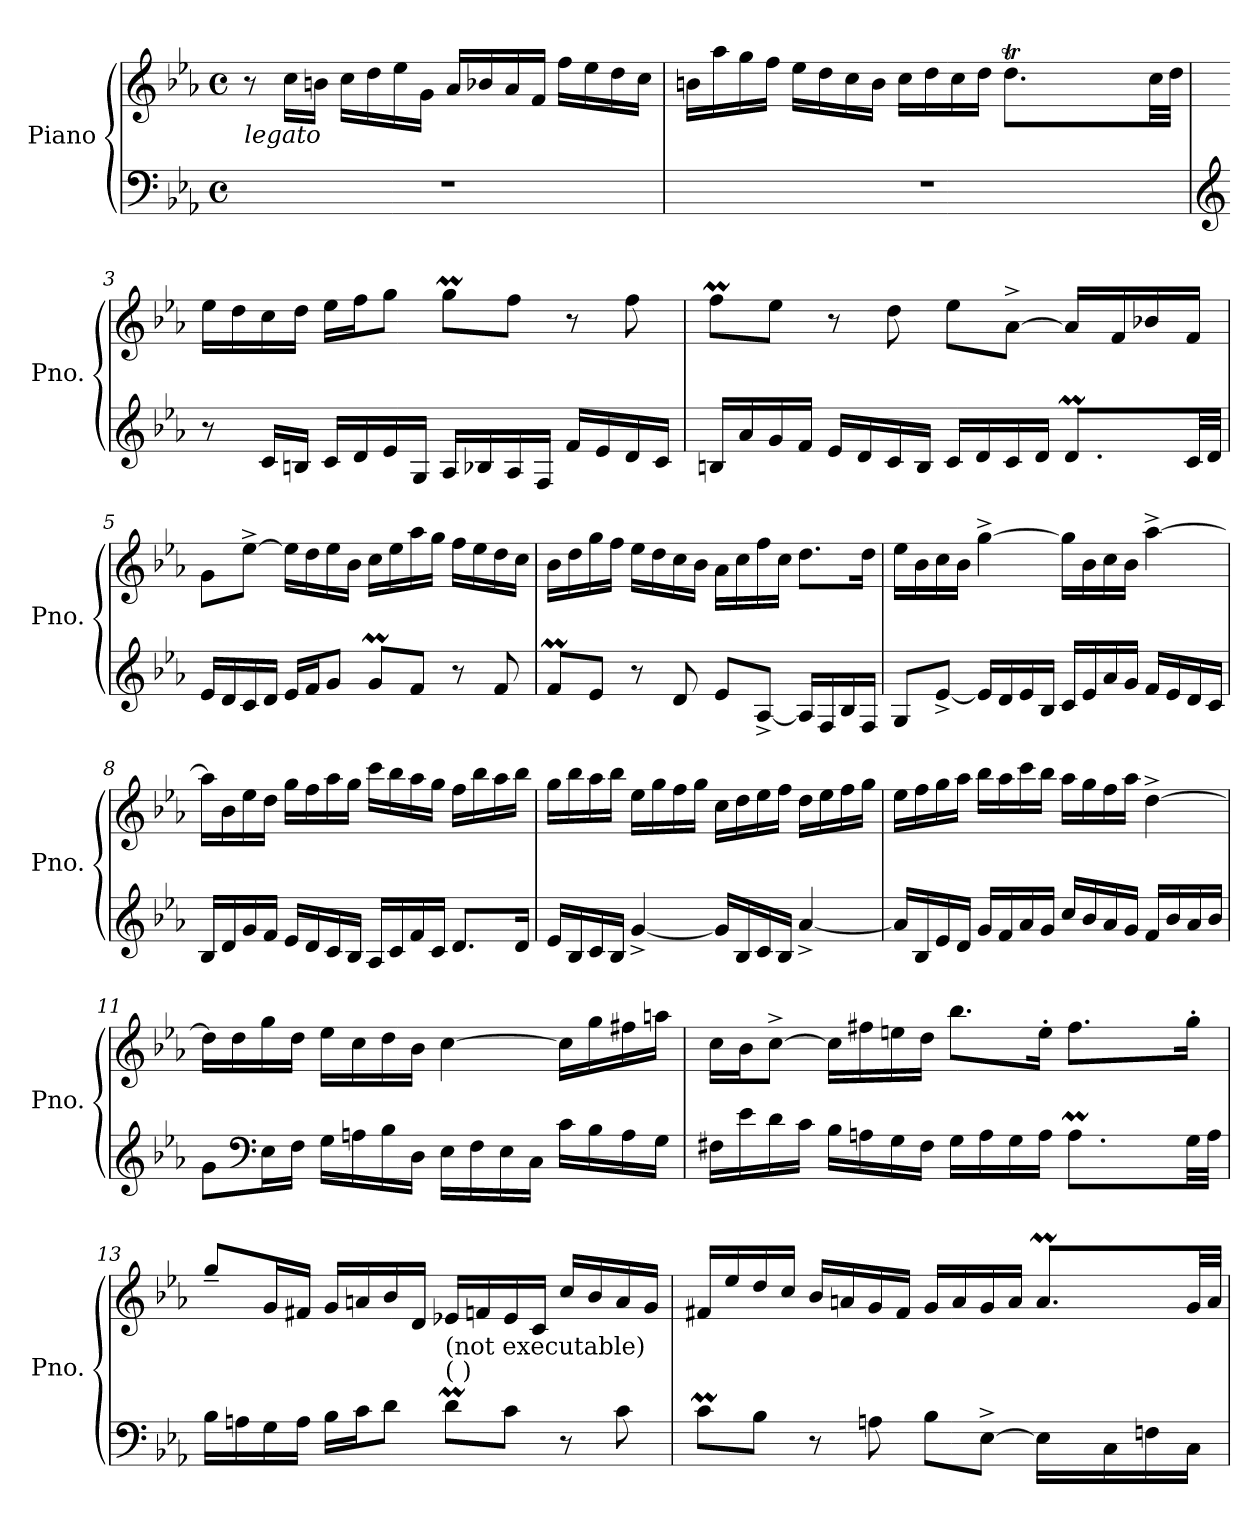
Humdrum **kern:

**kern	**kern
*part1	*part1
*staff2	*staff1
*I"Piano	*
*I'Pno.	*
*clefF4	*clefG2
*k[b-e-a-]	*k[b-e-a-]
*M4/4	*M4/4
*met(c)	*met(c)
*MM46	*MM46
=1	=1
!	!LO:TX:b:i:t=legato
1r	8r
.	16cc\LL
.	16bn\JJ
.	16cc\LL
.	16dd\
.	16ee-\
.	16g\JJ
.	16a-/LL
.	16b-X/
.	16a-/
.	16f/JJ
.	16ff\LL
.	16ee-\
.	16dd\
.	16cc\JJ
=2	=2
*	*^
1r	16bn\LL	2.ryy
.	16aa-\	.
.	16gg\	.
.	16ff\JJ	.
.	16ee-\LL	.
.	16dd\	.
.	16cc\	.
.	16b\JJ	.
.	16cc\LL	.
.	16dd\	.
.	16cc\	.
.	16dd\JJ	.
*	*tremolo	*
.	8.ddt\L	32ee-\yyLLL
.	.	32dd\yy
.	.	32ee-\yy
.	.	32dd\yyJJJ
*	*Xtremolo	*
.	.	32ee-\LLyy
.	.	32dd\JJJyy
.	32cc\LL	16ryy
.	32dd\JJJ	.
*	*v	*v
!!LO:LB:g=z
=3	=3
*clefG2	*
8r	16ee-\LL
.	16dd\
16c/LL	16cc\
16Bn/JJ	16dd\JJ
16c/LL	16ee-\LL
16d/	16ff\J
16e-/	8gg\J
16G/JJ	.
16A-/LL	8ggm\L
16B-X/	.
16A-/	8ff\J
16F/JJ	.
16f/LL	8r
16e-/	.
16d/	8ff\
16c/JJ	.
=4	=4
*^	*
16Bn/LL	2.ryy	8ffM\L
16a-/	.	.
16g/	.	8ee-\J
16f/JJ	.	.
16e-/LL	.	8r
16d/	.	.
16c/	.	8dd\
16B/JJ	.	.
16c/LL	.	8ee-\L
16d/	.	.
16c/	.	[8a-^\J
16d/JJ	.	.
8.dm/L	24.e-/Lyy	16a-/LL]
.	24.d/yy	16f/
.	32e-/LLyy	16b-X/
.	32d/JJJyy	.
32c/LL	16ryy	16f/JJ
32d/JJJ	.	.
*v	*v	*
!!LO:LB:g=z
=5	=5
16e-/LL	8g\L
16d/	.
16c/	[8ee-^\J
16d/JJ	.
16e-/LL	16ee-\LL]
16f/J	16dd\
8g/J	16ee-\
.	16b-\JJ
8gm/L	16cc\LL
.	16ee-\
8f/J	16aa-\
.	16gg\JJ
8r	16ff\LL
.	16ee-\
8f/	16dd\
.	16cc\JJ
=6	=6
8fM/L	16b-\LL
.	16dd\
8e-/J	16gg\
.	16ff\JJ
8r	16ee-\LL
.	16dd\
8d/	16cc\
.	16b-\JJ
8e-/L	16a-\LL
.	16cc\
[8A-^/J	16ff\
.	16cc\JJ
16A-/LL]	8.dd\L
16F/	.
16B-/	.
16F/JJ	16dd\Jk
!!LO:LB:g=z
=7	=7
8G/L	16ee-\LL
.	16b-\
[8e-^/J	16cc\
.	16b-\JJ
16e-/LL]	[4gg^\
16d/	.
16e-/	.
16B-/JJ	.
16c/LL	16gg\LL]
16e-/	16b-\
16a-/	16cc\
16g/JJ	16b-\JJ
16f/LL	[4aa-^\
16e-/	.
16d/	.
16c/JJ	.
=8	=8
16B-/LL	16aa-\LL]
16d/	16b-\
16g/	16ee-\
16f/JJ	16dd\JJ
16e-/LL	16gg\LL
16d/	16ff\
16c/	16aa-\
16B-/JJ	16gg\JJ
16A-/LL	16ccc\LL
16c/	16bb-\
16f/	16aa-\
16c/JJ	16gg\JJ
8.d/L	16ff\LL
.	16bb-\
.	16aa-\
16d/Jk	16bb-\JJ
!!LO:LB:g=z
=9	=9
16e-/LL	16gg\LL
16B-/	16bb-\
16c/	16aa-\
16B-/JJ	16bb-\JJ
[4g^/	16ee-\LL
.	16gg\
.	16ff\
.	16gg\JJ
16g/LL]	16cc\LL
16B-/	16dd\
16c/	16ee-\
16B-/JJ	16ff\JJ
[4a-^/	16dd\LL
.	16ee-\
.	16ff\
.	16gg\JJ
=10	=10
16a-/LL]	16ee-\LL
16B-/	16ff\
16e-/	16gg\
16d/JJ	16aa-\JJ
16g/LL	16bb-\LL
16f/	16aa-\
16a-/	16ccc\
16g/JJ	16bb-\JJ
16cc/LL	16aa-\LL
16b-/	16gg\
16a-/	16ff\
16g/JJ	16aa-\JJ
16f/LL	[4dd^\
16b-/	.
16a-/	.
16b-/JJ	.
!!LO:LB:g=z
=11	=11
8g\L	16dd\LL]
.	16dd\
*clefF4	*
16E-\L	16gg\
16F\JJ	16dd\JJ
16G\LL	16ee-\LL
16An\	16cc\
16B-\	16dd\
16D\JJ	16b-\JJ
16E-\LL	[4cc\
16F\	.
16E-\	.
16C\JJ	.
16c\LL	16cc\LL]
16B-\	16gg\
16A\	16ff#X\
16G\JJ	16aan\JJ
=12	=12
*^	*
16F#X\LL	2.ryy	16cc\LL
16e-\	.	16b-\J
16d\	.	[8cc^\J
16c\JJ	.	.
16B-\LL	.	16cc\LL]
16An\	.	16ff#X\
16G\	.	16een\
16F#\JJ	.	16dd\JJ
16G\LL	.	8.bb-\L
16A\	.	.
16G\	.	.
16A\JJ	.	16ee'\Jk
8.Am\L	24.B-\Lyy	8.ff#\L
.	24.A\yy	.
.	32B-\LLyy	.
.	32A\JJJyy	.
32G\LL	16ryy	16gg'\Jk
32A\JJJ	.	.
*v	*v	*
!!LO:PB:g=z
=13	=13
16B-\LL	8gg~/L
16An\	.
16G\	16g/L
16A\JJ	16f#X/JJ
16B-\LL	16g/LL
16c\J	16an/
8d\J	16b-/
.	16d/JJ
!LO:TX:a:t=(    )	!
!LO:TX:a:t=(not executable)	!
8dm\L	16e-X/LL
.	16fn/
8c\J	16e-/
.	16c/JJ
8r	16cc/LL
.	16b-/
8c\	16a/
.	16g/JJ
=14	=14
*	*^
8cM\L	16f#X/LL	2.ryy
.	16ee-/	.
8B-\J	16dd/	.
.	16cc/JJ	.
8r	16b-/LL	.
.	16an/	.
8An\	16g/	.
.	16f#/JJ	.
8B-\L	16g/LL	.
.	16a/	.
[8E-^\J	16g/	.
.	16a/JJ	.
*	*tremolo	*
16E-\LL]	8.am/L	32b-/yyLLL
.	.	32a/yy
16C\	.	32b-/yy
.	.	32a/yyJJJ
*	*Xtremolo	*
16Fn\	.	32b-/LLyy
.	.	32a/JJJyy
16C\JJ	32g/LL	16ryy
.	32a/JJJ	.
*	*v	*v
=	=
*-	*-
